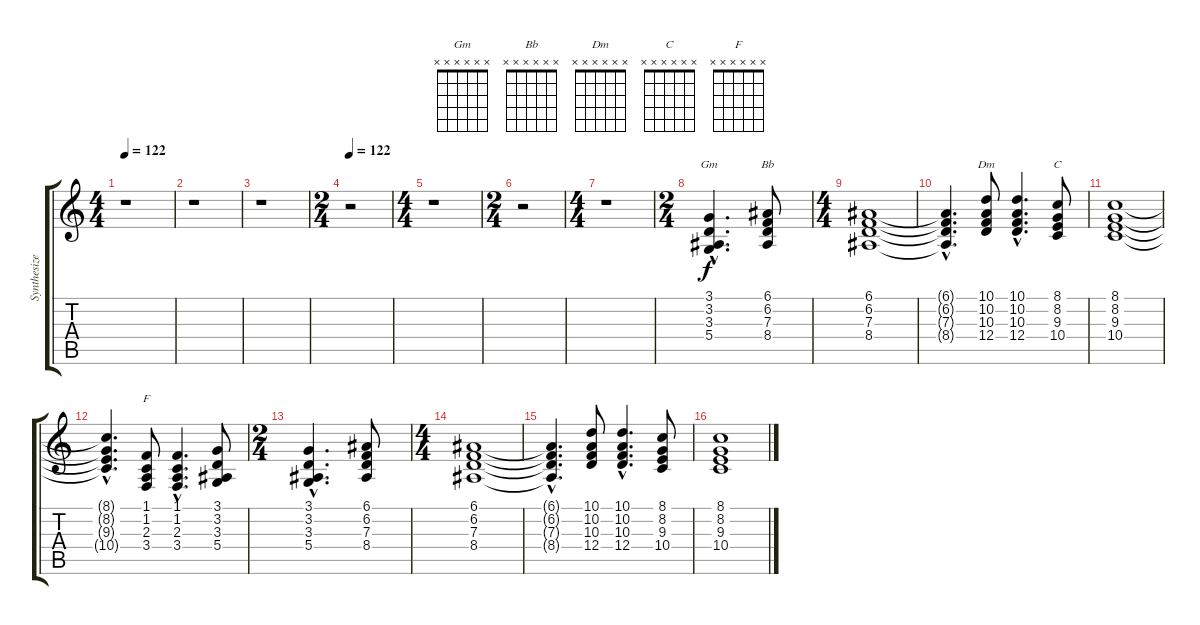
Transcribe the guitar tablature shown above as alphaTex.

\track ("Synthesizer 1" "Synthesize") {instrument synthstrings2}
\staff {score tabs}
\tuning (E4 B3 G3 D3 A2 E2) {hide}
\chord ("Gm" x x x x x x) {firstfret 0}
\chord ("Bb" x x x x x x) {firstfret 0}
\chord ("Dm" x x x x x x) {firstfret 0}
\chord ("C" x x x x x x) {firstfret 0}
\chord ("F" x x x x x x) {firstfret 0}
\ts (4 4)
\tempo 122
\clef g2
\ks c
r.1{dy f} |
r.1 |
r.1 |
\ts (2 4)
\tempo 122
r.2 |
\ts (4 4)
r.1 |
\ts (2 4)
r.2 |
\ts (4 4)
r.1 |
\ts (2 4)
(3.1{hac} 3.2{hac} 3.3{hac} 5.4{hac}).4{d ch "Gm"} (6.1 6.2 7.3 8.4).8{ch "Bb"} |
\ts (4 4)
(6.1 6.2 7.3 8.4).1 |
(6.1{hac t} 6.2{hac t} 7.3{hac t} 8.4{hac t}).4{d} (10.1 10.2 10.3 12.4).8{ch "Dm"} (10.1{hac} 10.2{hac} 10.3{hac} 12.4{hac}).4{d} (8.1 8.2 9.3 10.4).8{ch "C"} |
(8.1 8.2 9.3 10.4).1 |
(8.1{hac t} 8.2{hac t} 9.3{hac t} 10.4{hac t}).4{d} (1.1 1.2 2.3 3.4).8{ch "F"} (1.1{hac} 1.2{hac} 2.3{hac} 3.4{hac}).4{d} (3.1 3.2 3.3 5.4).8 |
\ts (2 4)
(3.1{hac} 3.2{hac} 3.3{hac} 5.4{hac}).4{d} (6.1 6.2 7.3 8.4).8 |
\ts (4 4)
(6.1 6.2 7.3 8.4).1 |
(6.1{hac t} 6.2{hac t} 7.3{hac t} 8.4{hac t}).4{d} (10.1 10.2 10.3 12.4).8 (10.1{hac} 10.2{hac} 10.3{hac} 12.4{hac}).4{d} (8.1 8.2 9.3 10.4).8 |
(8.1 8.2 9.3 10.4).1
